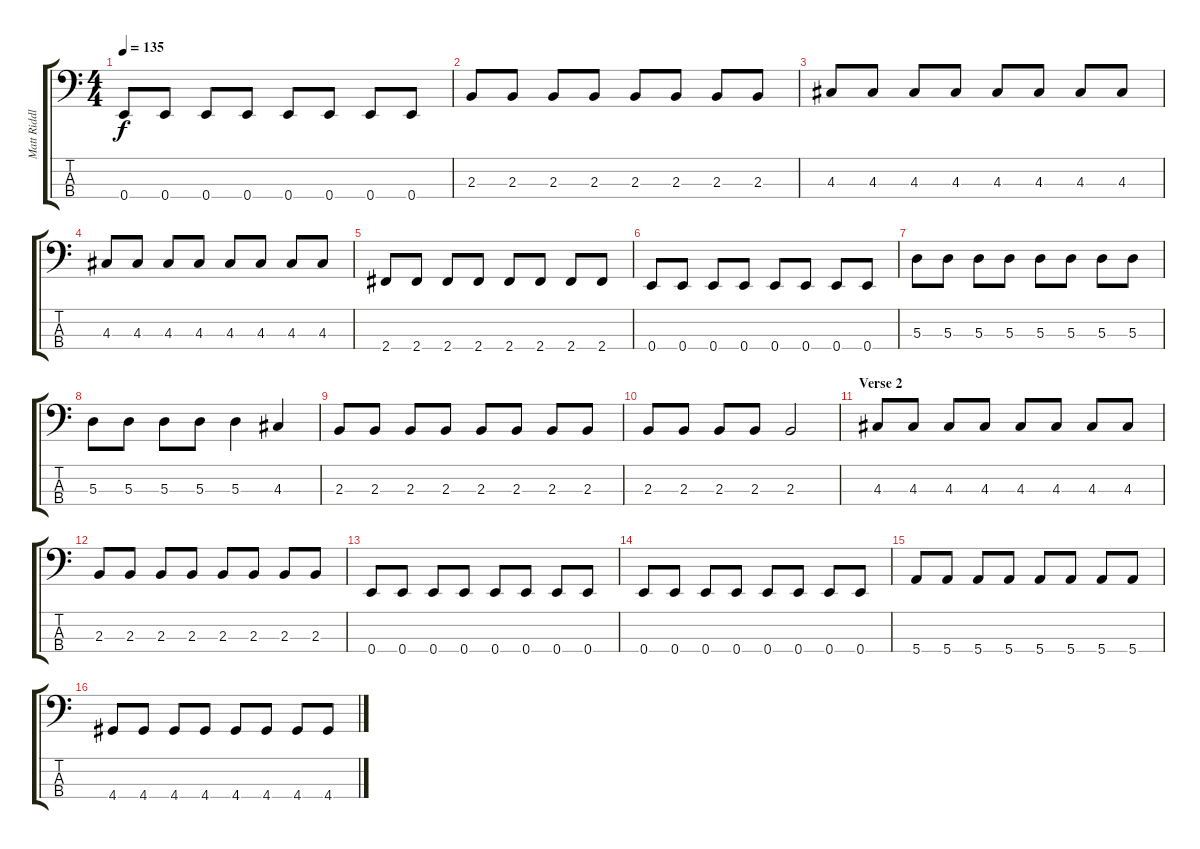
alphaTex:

\track ("Matt Riddle" "Matt Riddl") {instrument electricbassfinger}
\staff {score tabs}
\tuning (G2 D2 A1 E1) {hide}
\ts (4 4)
\tempo 135
\clef f4
\ks c
0.4.8{dy f} 0.4.8 0.4.8 0.4.8 0.4.8 0.4.8 0.4.8 0.4.8 |
2.3.8 2.3.8 2.3.8 2.3.8 2.3.8 2.3.8 2.3.8 2.3.8 |
4.3.8 4.3.8 4.3.8 4.3.8 4.3.8 4.3.8 4.3.8 4.3.8 |
4.3.8 4.3.8 4.3.8 4.3.8 4.3.8 4.3.8 4.3.8 4.3.8 |
2.4.8 2.4.8 2.4.8 2.4.8 2.4.8 2.4.8 2.4.8 2.4.8 |
0.4.8 0.4.8 0.4.8 0.4.8 0.4.8 0.4.8 0.4.8 0.4.8 |
5.3.8 5.3.8 5.3.8 5.3.8 5.3.8 5.3.8 5.3.8 5.3.8 |
5.3.8 5.3.8 5.3.8 5.3.8 5.3.4 4.3.4 |
2.3.8 2.3.8 2.3.8 2.3.8 2.3.8 2.3.8 2.3.8 2.3.8 |
2.3.8 2.3.8 2.3.8 2.3.8 2.3.2 |
\section ("" "Verse 2")
4.3.8 4.3.8 4.3.8 4.3.8 4.3.8 4.3.8 4.3.8 4.3.8 |
2.3.8 2.3.8 2.3.8 2.3.8 2.3.8 2.3.8 2.3.8 2.3.8 |
0.4.8 0.4.8 0.4.8 0.4.8 0.4.8 0.4.8 0.4.8 0.4.8 |
0.4.8 0.4.8 0.4.8 0.4.8 0.4.8 0.4.8 0.4.8 0.4.8 |
5.4.8 5.4.8 5.4.8 5.4.8 5.4.8 5.4.8 5.4.8 5.4.8 |
4.4.8 4.4.8 4.4.8 4.4.8 4.4.8 4.4.8 4.4.8 4.4.8
